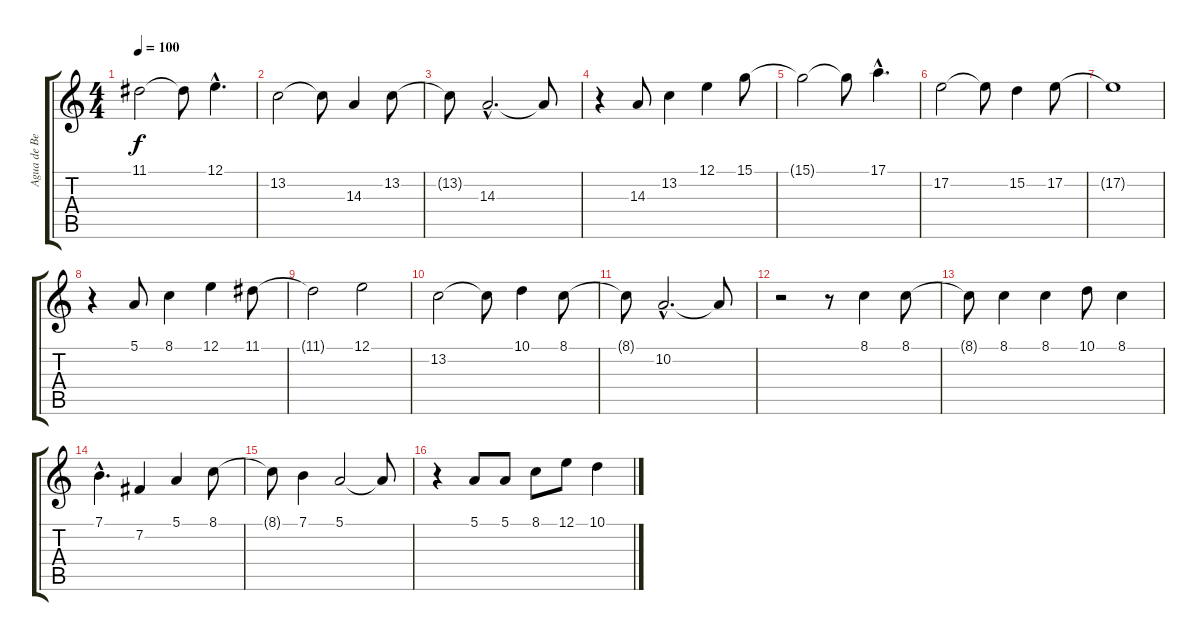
\track ("Agua de Beber" "Agua de Be") {instrument flute}
\staff {score tabs}
\tuning (E4 B3 G3 D3 A2 E2) {hide}
\ts (4 4)
\tempo 100
\clef g2
\ks c
11.1{t}.2{dy f} 11.1{t}.8 12.1{hac}.4{d} |
13.2.2 13.2{t}.8 14.3.4 13.2.8 |
13.2{t}.8 14.3{hac}.2{d} 14.3{t}.8 |
r.4 14.3.8 13.2.4 12.1.4 15.1.8 |
15.1{t}.2 15.1{t}.8 17.1{hac}.4{d} |
17.2.2 17.2{t}.8 15.2.4 17.2.8 |
17.2{t}.1 |
r.4 5.1.8 8.1.4 12.1.4 11.1.8 |
11.1{t}.2 12.1.2 |
13.2.2 13.2{t}.8 10.1.4 8.1.8 |
8.1{t}.8 10.2{hac}.2{d} 10.2{t}.8 |
r.2 r.8 8.1.4 8.1.8 |
8.1{t}.8 8.1.4 8.1.4 10.1.8 8.1.4 |
7.1{hac}.4{d} 7.2.4 5.1.4 8.1.8 |
8.1{t}.8 7.1.4 5.1.2 5.1{t}.8 |
r.4 5.1.8 5.1.8 8.1.8 12.1.8 10.1.4
